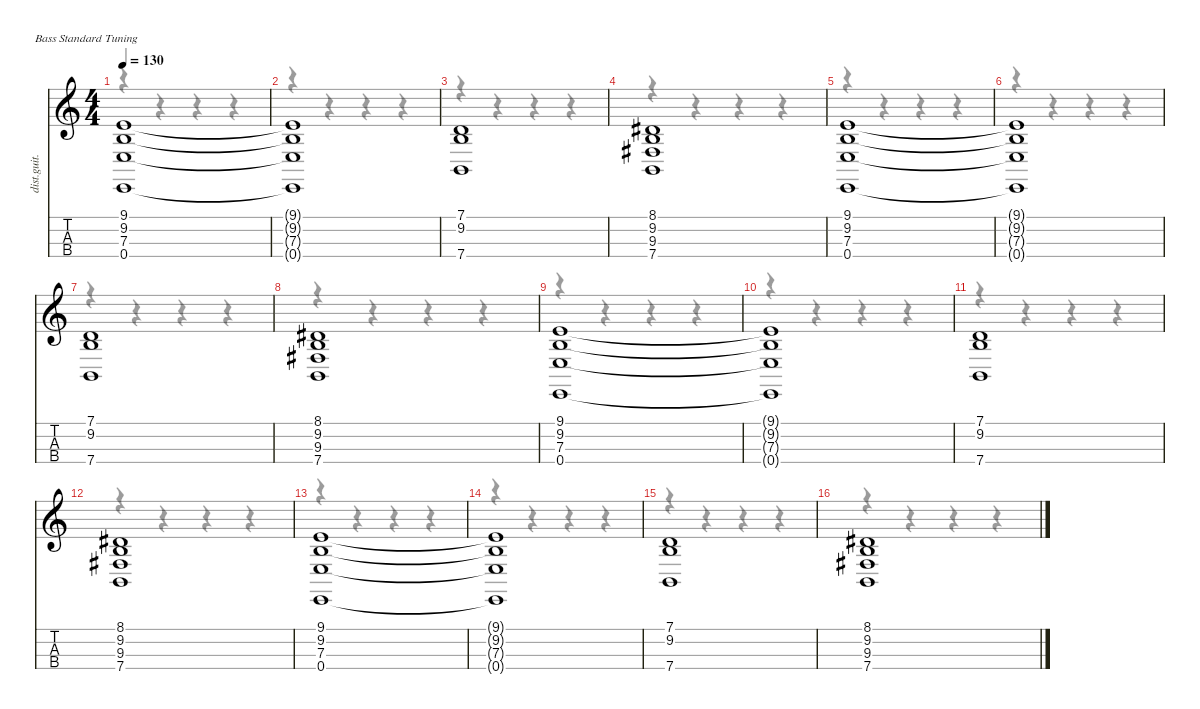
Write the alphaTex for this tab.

\defaultSystemsLayout 4
\hideDynamics
\bracketExtendMode nobrackets
\track ("Bass Distortion Effect I" "dist.guit.") {instrument distortionguitar}
\staff {score tabs}
\tuning (G2 D2 A1 E1)
\voice
\ts (4 4)
\tempo 130
\clef g2
\ks c
(9.1 9.2 7.3 0.4).1{dy mp} |
(9.1{t} 9.2{t} 7.3{t} 0.4{t}).1{dy f} |
(7.1 9.2 7.4).1{dy mf} |
(8.1{acc #} 9.2 9.3{acc #} 7.4).1 |
(9.1 9.2 7.3 0.4).1 |
(9.1{t} 9.2{t} 7.3{t} 0.4{t}).1{dy f} |
(7.1 9.2 7.4).1 |
(8.1{acc #} 9.2 9.3{acc #} 7.4).1 |
(9.1 9.2 7.3 0.4).1 |
(9.1{t} 9.2{t} 7.3{t} 0.4{t}).1 |
(7.1 9.2 7.4).1 |
(8.1{acc #} 9.2 9.3{acc #} 7.4).1 |
(9.1 9.2 7.3 0.4).1 |
(9.1{t} 9.2{t} 7.3{t} 0.4{t}).1 |
(7.1 9.2 7.4).1 |
(8.1{acc #} 9.2 9.3{acc #} 7.4).1
\voice
\clef g2
\ottava regular
\simile none
\ks c
r.4{dy mf} r.4 r.4 r.4 |
r.4 r.4 r.4 r.4 |
r.4 r.4 r.4 r.4 |
r.4 r.4 r.4 r.4 |
r.4 r.4 r.4 r.4 |
r.4 r.4 r.4 r.4 |
r.4 r.4 r.4 r.4 |
r.4 r.4 r.4 r.4 |
r.4 r.4 r.4 r.4 |
r.4 r.4 r.4 r.4 |
r.4 r.4 r.4 r.4 |
r.4 r.4 r.4 r.4 |
r.4 r.4 r.4 r.4 |
r.4 r.4 r.4 r.4 |
r.4 r.4 r.4 r.4 |
r.4 r.4 r.4 r.4
